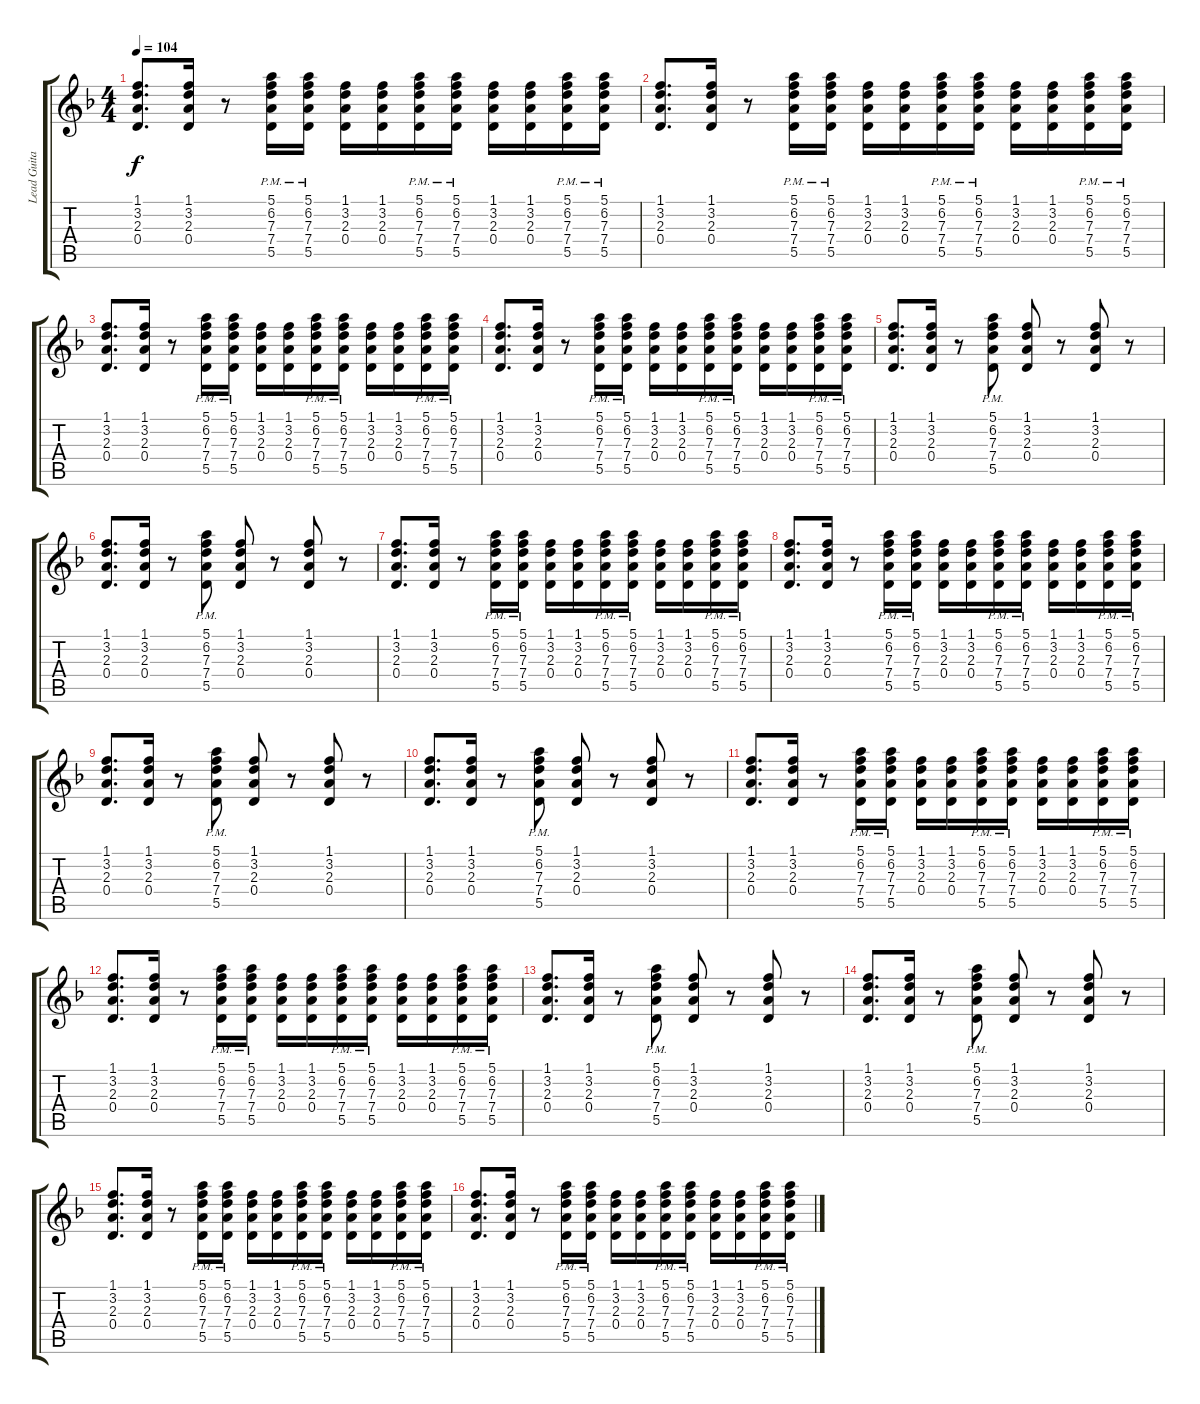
\track ("Lead Guitar" "Lead Guita") {instrument electricguitarjazz}
\staff {score tabs}
\tuning (E4 B3 G3 D3 A2 E2) {hide}
\ts (4 4)
\tempo 104
\clef g2
\ks dminor
(1.1 3.2 2.3 0.4).8{d dy f instrument electricguitarjazz} (1.1 3.2 2.3 0.4).16 r.8 (5.1{pm} 6.2{pm} 7.3{pm} 7.4{pm} 5.5{pm}).16 (5.1{pm} 6.2{pm} 7.3{pm} 7.4{pm} 5.5{pm}).16 (1.1 3.2 2.3 0.4).16 (1.1 3.2 2.3 0.4).16 (5.1{pm} 6.2{pm} 7.3{pm} 7.4{pm} 5.5{pm}).16 (5.1{pm} 6.2{pm} 7.3{pm} 7.4{pm} 5.5{pm}).16 (1.1 3.2 2.3 0.4).16 (1.1 3.2 2.3 0.4).16 (5.1{pm} 6.2{pm} 7.3{pm} 7.4{pm} 5.5{pm}).16 (5.1{pm} 6.2{pm} 7.3{pm} 7.4{pm} 5.5{pm}).16 |
(1.1 3.2 2.3 0.4).8{d} (1.1 3.2 2.3 0.4).16 r.8 (5.1{pm} 6.2{pm} 7.3{pm} 7.4{pm} 5.5{pm}).16 (5.1{pm} 6.2{pm} 7.3{pm} 7.4{pm} 5.5{pm}).16 (1.1 3.2 2.3 0.4).16 (1.1 3.2 2.3 0.4).16 (5.1{pm} 6.2{pm} 7.3{pm} 7.4{pm} 5.5{pm}).16 (5.1{pm} 6.2{pm} 7.3{pm} 7.4{pm} 5.5{pm}).16 (1.1 3.2 2.3 0.4).16 (1.1 3.2 2.3 0.4).16 (5.1{pm} 6.2{pm} 7.3{pm} 7.4{pm} 5.5{pm}).16 (5.1{pm} 6.2{pm} 7.3{pm} 7.4{pm} 5.5{pm}).16 |
(1.1 3.2 2.3 0.4).8{d} (1.1 3.2 2.3 0.4).16 r.8 (5.1{pm} 6.2{pm} 7.3{pm} 7.4{pm} 5.5{pm}).16 (5.1{pm} 6.2{pm} 7.3{pm} 7.4{pm} 5.5{pm}).16 (1.1 3.2 2.3 0.4).16 (1.1 3.2 2.3 0.4).16 (5.1{pm} 6.2{pm} 7.3{pm} 7.4{pm} 5.5{pm}).16 (5.1{pm} 6.2{pm} 7.3{pm} 7.4{pm} 5.5{pm}).16 (1.1 3.2 2.3 0.4).16 (1.1 3.2 2.3 0.4).16 (5.1{pm} 6.2{pm} 7.3{pm} 7.4{pm} 5.5{pm}).16 (5.1{pm} 6.2{pm} 7.3{pm} 7.4{pm} 5.5{pm}).16 |
(1.1 3.2 2.3 0.4).8{d} (1.1 3.2 2.3 0.4).16 r.8 (5.1{pm} 6.2{pm} 7.3{pm} 7.4{pm} 5.5{pm}).16 (5.1{pm} 6.2{pm} 7.3{pm} 7.4{pm} 5.5{pm}).16 (1.1 3.2 2.3 0.4).16 (1.1 3.2 2.3 0.4).16 (5.1{pm} 6.2{pm} 7.3{pm} 7.4{pm} 5.5{pm}).16 (5.1{pm} 6.2{pm} 7.3{pm} 7.4{pm} 5.5{pm}).16 (1.1 3.2 2.3 0.4).16 (1.1 3.2 2.3 0.4).16 (5.1{pm} 6.2{pm} 7.3{pm} 7.4{pm} 5.5{pm}).16 (5.1{pm} 6.2{pm} 7.3{pm} 7.4{pm} 5.5{pm}).16 |
(1.1 3.2 2.3 0.4).8{d} (1.1 3.2 2.3 0.4).16 r.8 (5.1{pm} 6.2{pm} 7.3{pm} 7.4{pm} 5.5{pm}).8 (1.1 3.2 2.3 0.4).8 r.8 (1.1 3.2 2.3 0.4).8 r.8 |
(1.1 3.2 2.3 0.4).8{d} (1.1 3.2 2.3 0.4).16 r.8 (5.1{pm} 6.2{pm} 7.3{pm} 7.4{pm} 5.5{pm}).8 (1.1 3.2 2.3 0.4).8 r.8 (1.1 3.2 2.3 0.4).8 r.8 |
(1.1 3.2 2.3 0.4).8{d} (1.1 3.2 2.3 0.4).16 r.8 (5.1{pm} 6.2{pm} 7.3{pm} 7.4{pm} 5.5{pm}).16 (5.1{pm} 6.2{pm} 7.3{pm} 7.4{pm} 5.5{pm}).16 (1.1 3.2 2.3 0.4).16 (1.1 3.2 2.3 0.4).16 (5.1{pm} 6.2{pm} 7.3{pm} 7.4{pm} 5.5{pm}).16 (5.1{pm} 6.2{pm} 7.3{pm} 7.4{pm} 5.5{pm}).16 (1.1 3.2 2.3 0.4).16 (1.1 3.2 2.3 0.4).16 (5.1{pm} 6.2{pm} 7.3{pm} 7.4{pm} 5.5{pm}).16 (5.1{pm} 6.2{pm} 7.3{pm} 7.4{pm} 5.5{pm}).16 |
(1.1 3.2 2.3 0.4).8{d} (1.1 3.2 2.3 0.4).16 r.8 (5.1{pm} 6.2{pm} 7.3{pm} 7.4{pm} 5.5{pm}).16 (5.1{pm} 6.2{pm} 7.3{pm} 7.4{pm} 5.5{pm}).16 (1.1 3.2 2.3 0.4).16 (1.1 3.2 2.3 0.4).16 (5.1{pm} 6.2{pm} 7.3{pm} 7.4{pm} 5.5{pm}).16 (5.1{pm} 6.2{pm} 7.3{pm} 7.4{pm} 5.5{pm}).16 (1.1 3.2 2.3 0.4).16 (1.1 3.2 2.3 0.4).16 (5.1{pm} 6.2{pm} 7.3{pm} 7.4{pm} 5.5{pm}).16 (5.1{pm} 6.2{pm} 7.3{pm} 7.4{pm} 5.5{pm}).16 |
(1.1 3.2 2.3 0.4).8{d} (1.1 3.2 2.3 0.4).16 r.8 (5.1{pm} 6.2{pm} 7.3{pm} 7.4{pm} 5.5{pm}).8 (1.1 3.2 2.3 0.4).8 r.8 (1.1 3.2 2.3 0.4).8 r.8 |
(1.1 3.2 2.3 0.4).8{d} (1.1 3.2 2.3 0.4).16 r.8 (5.1{pm} 6.2{pm} 7.3{pm} 7.4{pm} 5.5{pm}).8 (1.1 3.2 2.3 0.4).8 r.8 (1.1 3.2 2.3 0.4).8 r.8 |
(1.1 3.2 2.3 0.4).8{d} (1.1 3.2 2.3 0.4).16 r.8 (5.1{pm} 6.2{pm} 7.3{pm} 7.4{pm} 5.5{pm}).16 (5.1{pm} 6.2{pm} 7.3{pm} 7.4{pm} 5.5{pm}).16 (1.1 3.2 2.3 0.4).16 (1.1 3.2 2.3 0.4).16 (5.1{pm} 6.2{pm} 7.3{pm} 7.4{pm} 5.5{pm}).16 (5.1{pm} 6.2{pm} 7.3{pm} 7.4{pm} 5.5{pm}).16 (1.1 3.2 2.3 0.4).16 (1.1 3.2 2.3 0.4).16 (5.1{pm} 6.2{pm} 7.3{pm} 7.4{pm} 5.5{pm}).16 (5.1{pm} 6.2{pm} 7.3{pm} 7.4{pm} 5.5{pm}).16 |
(1.1 3.2 2.3 0.4).8{d} (1.1 3.2 2.3 0.4).16 r.8 (5.1{pm} 6.2{pm} 7.3{pm} 7.4{pm} 5.5{pm}).16 (5.1{pm} 6.2{pm} 7.3{pm} 7.4{pm} 5.5{pm}).16 (1.1 3.2 2.3 0.4).16 (1.1 3.2 2.3 0.4).16 (5.1{pm} 6.2{pm} 7.3{pm} 7.4{pm} 5.5{pm}).16 (5.1{pm} 6.2{pm} 7.3{pm} 7.4{pm} 5.5{pm}).16 (1.1 3.2 2.3 0.4).16 (1.1 3.2 2.3 0.4).16 (5.1{pm} 6.2{pm} 7.3{pm} 7.4{pm} 5.5{pm}).16 (5.1{pm} 6.2{pm} 7.3{pm} 7.4{pm} 5.5{pm}).16 |
(1.1 3.2 2.3 0.4).8{d} (1.1 3.2 2.3 0.4).16 r.8 (5.1{pm} 6.2{pm} 7.3{pm} 7.4{pm} 5.5{pm}).8 (1.1 3.2 2.3 0.4).8 r.8 (1.1 3.2 2.3 0.4).8 r.8 |
(1.1 3.2 2.3 0.4).8{d} (1.1 3.2 2.3 0.4).16 r.8 (5.1{pm} 6.2{pm} 7.3{pm} 7.4{pm} 5.5{pm}).8 (1.1 3.2 2.3 0.4).8 r.8 (1.1 3.2 2.3 0.4).8 r.8 |
(1.1 3.2 2.3 0.4).8{d} (1.1 3.2 2.3 0.4).16 r.8 (5.1{pm} 6.2{pm} 7.3{pm} 7.4{pm} 5.5{pm}).16 (5.1{pm} 6.2{pm} 7.3{pm} 7.4{pm} 5.5{pm}).16 (1.1 3.2 2.3 0.4).16 (1.1 3.2 2.3 0.4).16 (5.1{pm} 6.2{pm} 7.3{pm} 7.4{pm} 5.5{pm}).16 (5.1{pm} 6.2{pm} 7.3{pm} 7.4{pm} 5.5{pm}).16 (1.1 3.2 2.3 0.4).16 (1.1 3.2 2.3 0.4).16 (5.1{pm} 6.2{pm} 7.3{pm} 7.4{pm} 5.5{pm}).16 (5.1{pm} 6.2{pm} 7.3{pm} 7.4{pm} 5.5{pm}).16 |
(1.1 3.2 2.3 0.4).8{d} (1.1 3.2 2.3 0.4).16 r.8 (5.1{pm} 6.2{pm} 7.3{pm} 7.4{pm} 5.5{pm}).16 (5.1{pm} 6.2{pm} 7.3{pm} 7.4{pm} 5.5{pm}).16 (1.1 3.2 2.3 0.4).16 (1.1 3.2 2.3 0.4).16 (5.1{pm} 6.2{pm} 7.3{pm} 7.4{pm} 5.5{pm}).16 (5.1{pm} 6.2{pm} 7.3{pm} 7.4{pm} 5.5{pm}).16 (1.1 3.2 2.3 0.4).16 (1.1 3.2 2.3 0.4).16 (5.1{pm} 6.2{pm} 7.3{pm} 7.4{pm} 5.5{pm}).16 (5.1{pm} 6.2{pm} 7.3{pm} 7.4{pm} 5.5{pm}).16
